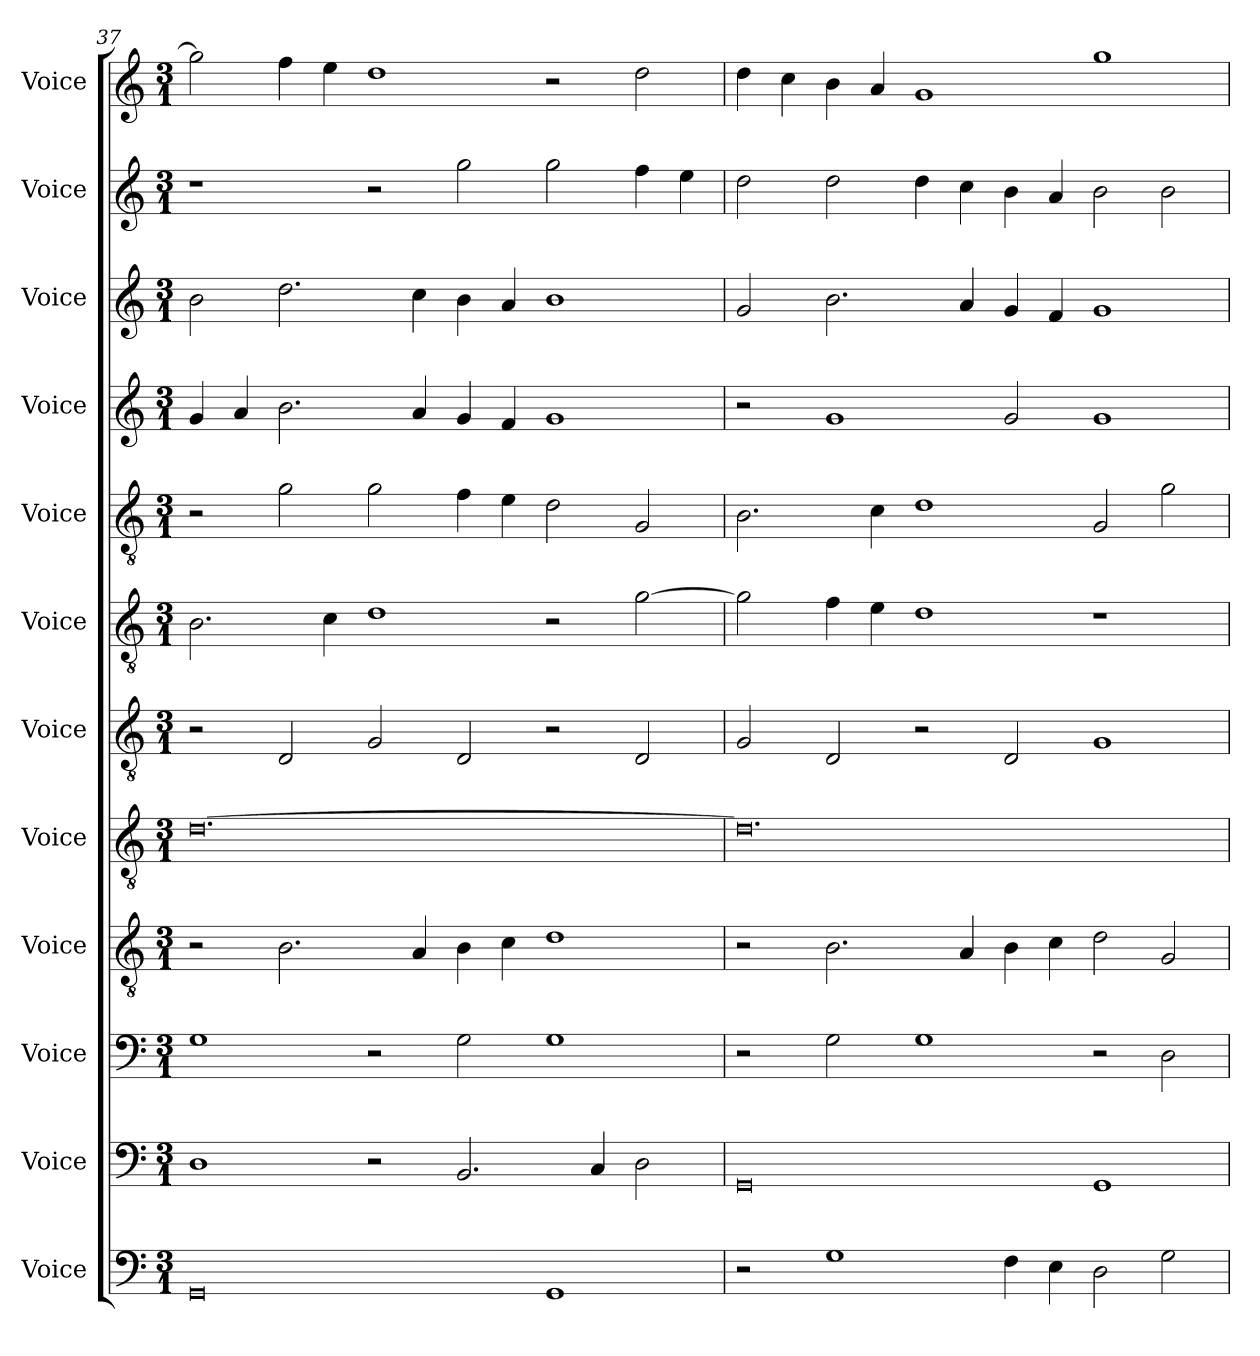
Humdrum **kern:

**kern	**kern	**kern	**kern	**kern	**kern	**kern	**kern	**kern	**kern	**kern	**kern
*part12	*part11	*part10	*part9	*part8	*part7	*part6	*part5	*part4	*part3	*part2	*part1
*staff12	*staff11	*staff10	*staff9	*staff8	*staff7	*staff6	*staff5	*staff4	*staff3	*staff2	*staff1
*I"Voice	*I"Voice	*I"Voice	*I"Voice	*I"Voice	*I"Voice	*I"Voice	*I"Voice	*I"Voice	*I"Voice	*I"Voice	*I"Voice
*I'V	*I'V	*I'V	*I'V	*I'V	*I'V	*I'V	*I'V	*I'V	*I'V	*I'V	*I'V
!!LO:PB:g=z
*clefF4	*clefF4	*clefF4	*clefGv2	*clefGv2	*clefGv2	*clefGv2	*clefGv2	*clefG2	*clefG2	*clefG2	*clefG2
*k[]	*k[]	*k[]	*k[]	*k[]	*k[]	*k[]	*k[]	*k[]	*k[]	*k[]	*k[]
*M3/1	*M3/1	*M3/1	*M3/1	*M3/1	*M3/1	*M3/1	*M3/1	*M3/1	*M3/1	*M3/1	*M3/1
=37	=37	=37	=37	=37	=37	=37	=37	=37	=37	=37	=37
0GG	1D	1G	2r	[0.d	2r	2.B\	2r	4g/	2b\	1r	2gg\]
.	.	.	.	.	.	.	.	4a/	.	.	.
.	.	.	2.B\	.	2D/	.	2g\	2.b\	2.dd\	.	4ff\
.	.	.	.	.	.	4c\	.	.	.	.	4ee\
.	2r	2r	.	.	2G/	1d	2g\	.	.	2r	1dd
.	.	.	4A/	.	.	.	.	4a/	4cc\	.	.
.	2.BB/	2G\	4B\	.	2D/	.	4f\	4g/	4b\	2gg\	.
.	.	.	4c\	.	.	.	4e\	4f/	4a/	.	.
1GG	.	1G	1d	.	2r	2r	2d\	1g	1b	2gg\	2r
.	4C/	.	.	.	.	.	.	.	.	.	.
.	2D\	.	.	.	2D/	[2g\	2G/	.	.	4ff\	2dd\
.	.	.	.	.	.	.	.	.	.	4ee\	.
=38	=38	=38	=38	=38	=38	=38	=38	=38	=38	=38	=38
2r	0GG	2r	2r	0.d]	2G/	2g\]	2.B\	2r	2g/	2dd\	4dd\
.	.	.	.	.	.	.	.	.	.	.	4cc\
1G	.	2G\	2.B\	.	2D/	4f\	.	1g	2.b\	2dd\	4b\
.	.	.	.	.	.	4e\	4c\	.	.	.	4a/
.	.	1G	.	.	2r	1d	1d	.	.	4dd\	1g
.	.	.	4A/	.	.	.	.	.	4a/	4cc\	.
4F\	.	.	4B\	.	2D/	.	.	2g/	4g/	4b\	.
4E\	.	.	4c\	.	.	.	.	.	4f/	4a/	.
2D\	1GG	2r	2d\	.	1G	1r	2G/	1g	1g	2b\	1gg
2G\	.	2D\	2G/	.	.	.	2g\	.	.	2b\	.
=	=	=	=	=	=	=	=	=	=	=	=
*-	*-	*-	*-	*-	*-	*-	*-	*-	*-	*-	*-
